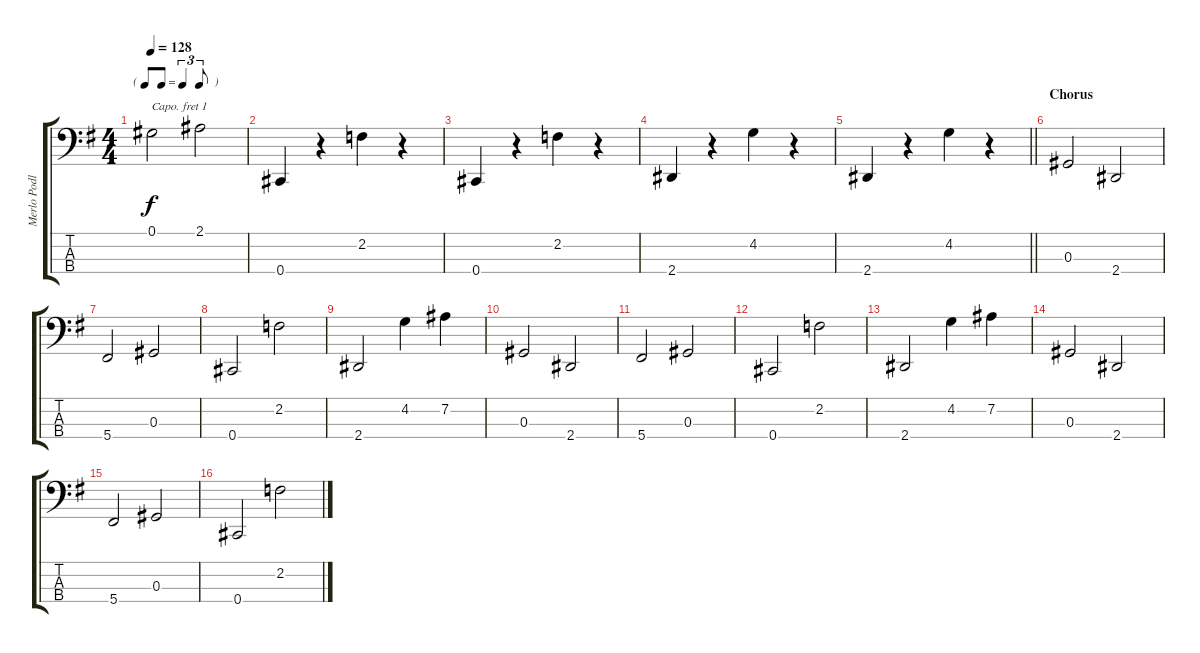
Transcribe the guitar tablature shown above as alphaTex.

\track ("Merlo Podlewski" "Merlo Podl") {instrument electricbassfinger}
\staff {score tabs}
\capo 1
\tuning (G2 D2 G1 C1) {hide}
\ts (4 4)
\tf triplet8th
\tempo 128
\clef f4
\ks g
0.1.2{dy f} 2.1.2 |
0.4.4 r.4 2.2.4 r.4 |
0.4.4 r.4 2.2.4 r.4 |
2.4.4 r.4 4.2.4 r.4 |
\barLineRight lightlight
2.4.4 r.4 4.2.4 r.4 |
\section ("" "Chorus")
0.3.2 2.4.2 |
5.4.2 0.3.2 |
0.4.2 2.2.2 |
2.4.2 4.2.4 7.2.4 |
0.3.2 2.4.2 |
5.4.2 0.3.2 |
0.4.2 2.2.2 |
2.4.2 4.2.4 7.2.4 |
0.3.2 2.4.2 |
5.4.2 0.3.2 |
0.4.2 2.2.2
